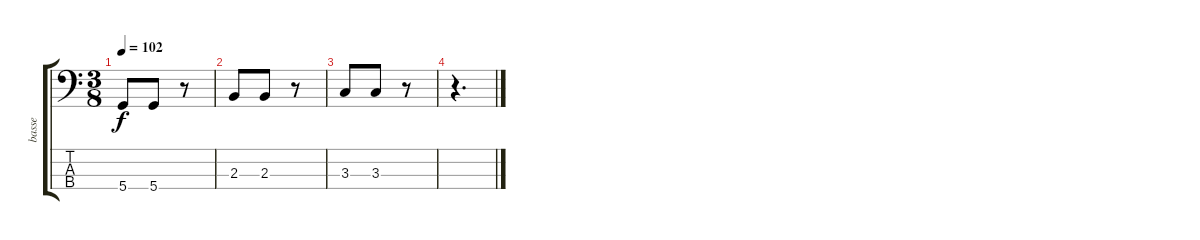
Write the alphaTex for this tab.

\track ("basse" "basse") {instrument electricbassfinger}
\staff {score tabs}
\tuning (G2 D2 A1 D1) {hide}
\ts (3 8)
\tempo 102
\clef f4
\ks c
5.4.8{dy f} 5.4.8 r.8 |
2.3.8 2.3.8 r.8 |
3.3.8 3.3.8 r.8 |
r.4{d}
